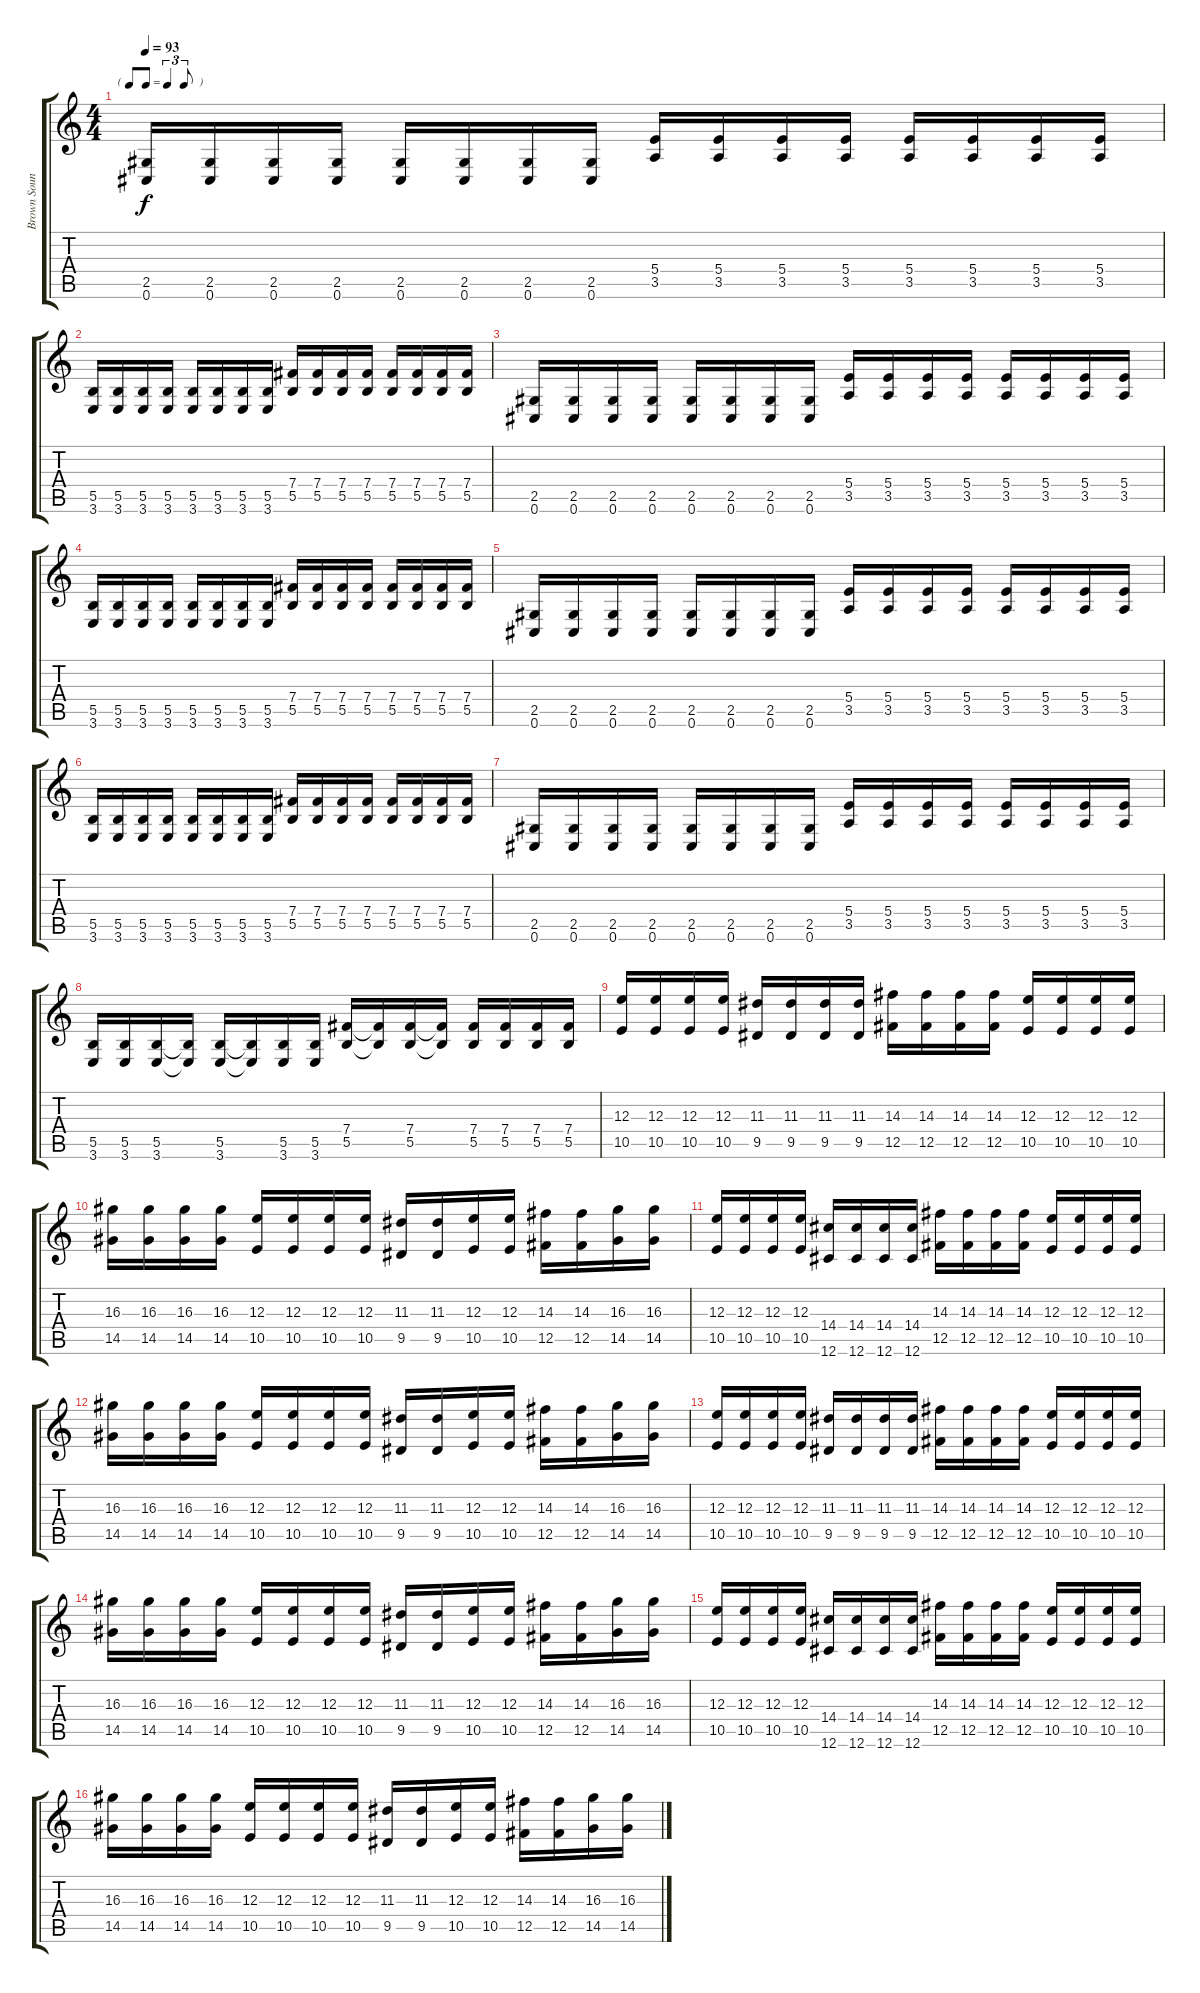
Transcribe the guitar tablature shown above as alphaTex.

\track ("Brown Sound" "Brown Soun") {instrument distortionguitar}
\staff {score tabs}
\tuning (Db4 Ab3 E3 B2 Gb2 Db2) {hide}
\ts (4 4)
\tf triplet8th
\tempo 93
\clef g2
\ks c
(2.5 0.6).16{dy f} (2.5 0.6).16 (2.5 0.6).16 (2.5 0.6).16 (2.5 0.6).16 (2.5 0.6).16 (2.5 0.6).16 (2.5 0.6).16 (5.4 3.5).16 (5.4 3.5).16 (5.4 3.5).16 (5.4 3.5).16 (5.4 3.5).16 (5.4 3.5).16 (5.4 3.5).16 (5.4 3.5).16 |
(5.5 3.6).16 (5.5 3.6).16 (5.5 3.6).16 (5.5 3.6).16 (5.5 3.6).16 (5.5 3.6).16 (5.5 3.6).16 (5.5 3.6).16 (7.4 5.5).16 (7.4 5.5).16 (7.4 5.5).16 (7.4 5.5).16 (7.4 5.5).16 (7.4 5.5).16 (7.4 5.5).16 (7.4 5.5).16 |
(2.5 0.6).16 (2.5 0.6).16 (2.5 0.6).16 (2.5 0.6).16 (2.5 0.6).16 (2.5 0.6).16 (2.5 0.6).16 (2.5 0.6).16 (5.4 3.5).16 (5.4 3.5).16 (5.4 3.5).16 (5.4 3.5).16 (5.4 3.5).16 (5.4 3.5).16 (5.4 3.5).16 (5.4 3.5).16 |
(5.5 3.6).16 (5.5 3.6).16 (5.5 3.6).16 (5.5 3.6).16 (5.5 3.6).16 (5.5 3.6).16 (5.5 3.6).16 (5.5 3.6).16 (7.4 5.5).16 (7.4 5.5).16 (7.4 5.5).16 (7.4 5.5).16 (7.4 5.5).16{instrument electricguitarmuted} (7.4 5.5).16 (7.4 5.5).16 (7.4 5.5).16 |
(2.5 0.6).16{instrument distortionguitar} (2.5 0.6).16 (2.5 0.6).16 (2.5 0.6).16 (2.5 0.6).16 (2.5 0.6).16 (2.5 0.6).16 (2.5 0.6).16 (5.4 3.5).16 (5.4 3.5).16 (5.4 3.5).16 (5.4 3.5).16 (5.4 3.5).16 (5.4 3.5).16 (5.4 3.5).16 (5.4 3.5).16 |
(5.5 3.6).16 (5.5 3.6).16 (5.5 3.6).16 (5.5 3.6).16 (5.5 3.6).16 (5.5 3.6).16 (5.5 3.6).16 (5.5 3.6).16 (7.4 5.5).16 (7.4 5.5).16 (7.4 5.5).16 (7.4 5.5).16 (7.4 5.5).16 (7.4 5.5).16 (7.4 5.5).16 (7.4 5.5).16 |
(2.5 0.6).16 (2.5 0.6).16 (2.5 0.6).16 (2.5 0.6).16 (2.5 0.6).16 (2.5 0.6).16 (2.5 0.6).16 (2.5 0.6).16 (5.4 3.5).16 (5.4 3.5).16 (5.4 3.5).16 (5.4 3.5).16 (5.4 3.5).16 (5.4 3.5).16 (5.4 3.5).16 (5.4 3.5).16 |
(5.5 3.6).16{instrument electricguitarmuted} (5.5 3.6).16 (5.5 3.6).16{instrument distortionguitar} (5.5{t} 3.6{t}).16 (5.5 3.6).16 (5.5{t} 3.6{t}).16 (5.5 3.6).16{instrument electricguitarmuted} (5.5 3.6).16 (7.4 5.5).16{instrument distortionguitar} (7.4{t} 5.5{t}).16 (7.4 5.5).16 (7.4{t} 5.5{t}).16 (7.4 5.5).16 (7.4 5.5).16 (7.4 5.5).16 (7.4 5.5).16 |
(12.3 10.5).16 (12.3 10.5).16 (12.3 10.5).16 (12.3 10.5).16 (11.3 9.5).16 (11.3 9.5).16 (11.3 9.5).16 (11.3 9.5).16 (14.3 12.5).16 (14.3 12.5).16 (14.3 12.5).16 (14.3 12.5).16 (12.3 10.5).16 (12.3 10.5).16 (12.3 10.5).16 (12.3 10.5).16 |
(16.3 14.5).16 (16.3 14.5).16 (16.3 14.5).16 (16.3 14.5).16 (12.3 10.5).16 (12.3 10.5).16 (12.3 10.5).16 (12.3 10.5).16 (11.3 9.5).16 (11.3 9.5).16 (12.3 10.5).16 (12.3 10.5).16 (14.3 12.5).16 (14.3 12.5).16 (16.3 14.5).16 (16.3 14.5).16 |
(12.3 10.5).16 (12.3 10.5).16 (12.3 10.5).16 (12.3 10.5).16 (14.4 12.6).16 (14.4 12.6).16 (14.4 12.6).16 (14.4 12.6).16 (14.3 12.5).16 (14.3 12.5).16 (14.3 12.5).16 (14.3 12.5).16 (12.3 10.5).16 (12.3 10.5).16 (12.3 10.5).16 (12.3 10.5).16 |
(16.3 14.5).16 (16.3 14.5).16 (16.3 14.5).16 (16.3 14.5).16 (12.3 10.5).16 (12.3 10.5).16 (12.3 10.5).16 (12.3 10.5).16 (11.3 9.5).16 (11.3 9.5).16 (12.3 10.5).16 (12.3 10.5).16 (14.3 12.5).16 (14.3 12.5).16 (16.3 14.5).16 (16.3 14.5).16 |
(12.3 10.5).16 (12.3 10.5).16 (12.3 10.5).16 (12.3 10.5).16 (11.3 9.5).16 (11.3 9.5).16 (11.3 9.5).16 (11.3 9.5).16 (14.3 12.5).16 (14.3 12.5).16 (14.3 12.5).16 (14.3 12.5).16 (12.3 10.5).16 (12.3 10.5).16 (12.3 10.5).16 (12.3 10.5).16 |
(16.3 14.5).16 (16.3 14.5).16 (16.3 14.5).16 (16.3 14.5).16 (12.3 10.5).16 (12.3 10.5).16 (12.3 10.5).16 (12.3 10.5).16 (11.3 9.5).16 (11.3 9.5).16 (12.3 10.5).16 (12.3 10.5).16 (14.3 12.5).16 (14.3 12.5).16 (16.3 14.5).16 (16.3 14.5).16 |
(12.3 10.5).16 (12.3 10.5).16 (12.3 10.5).16 (12.3 10.5).16 (14.4 12.6).16 (14.4 12.6).16 (14.4 12.6).16 (14.4 12.6).16 (14.3 12.5).16 (14.3 12.5).16 (14.3 12.5).16 (14.3 12.5).16 (12.3 10.5).16 (12.3 10.5).16 (12.3 10.5).16 (12.3 10.5).16 |
(16.3 14.5).16 (16.3 14.5).16 (16.3 14.5).16 (16.3 14.5).16 (12.3 10.5).16 (12.3 10.5).16 (12.3 10.5).16 (12.3 10.5).16 (11.3 9.5).16 (11.3 9.5).16 (12.3 10.5).16 (12.3 10.5).16 (14.3 12.5).16 (14.3 12.5).16 (16.3 14.5).16 (16.3 14.5).16
